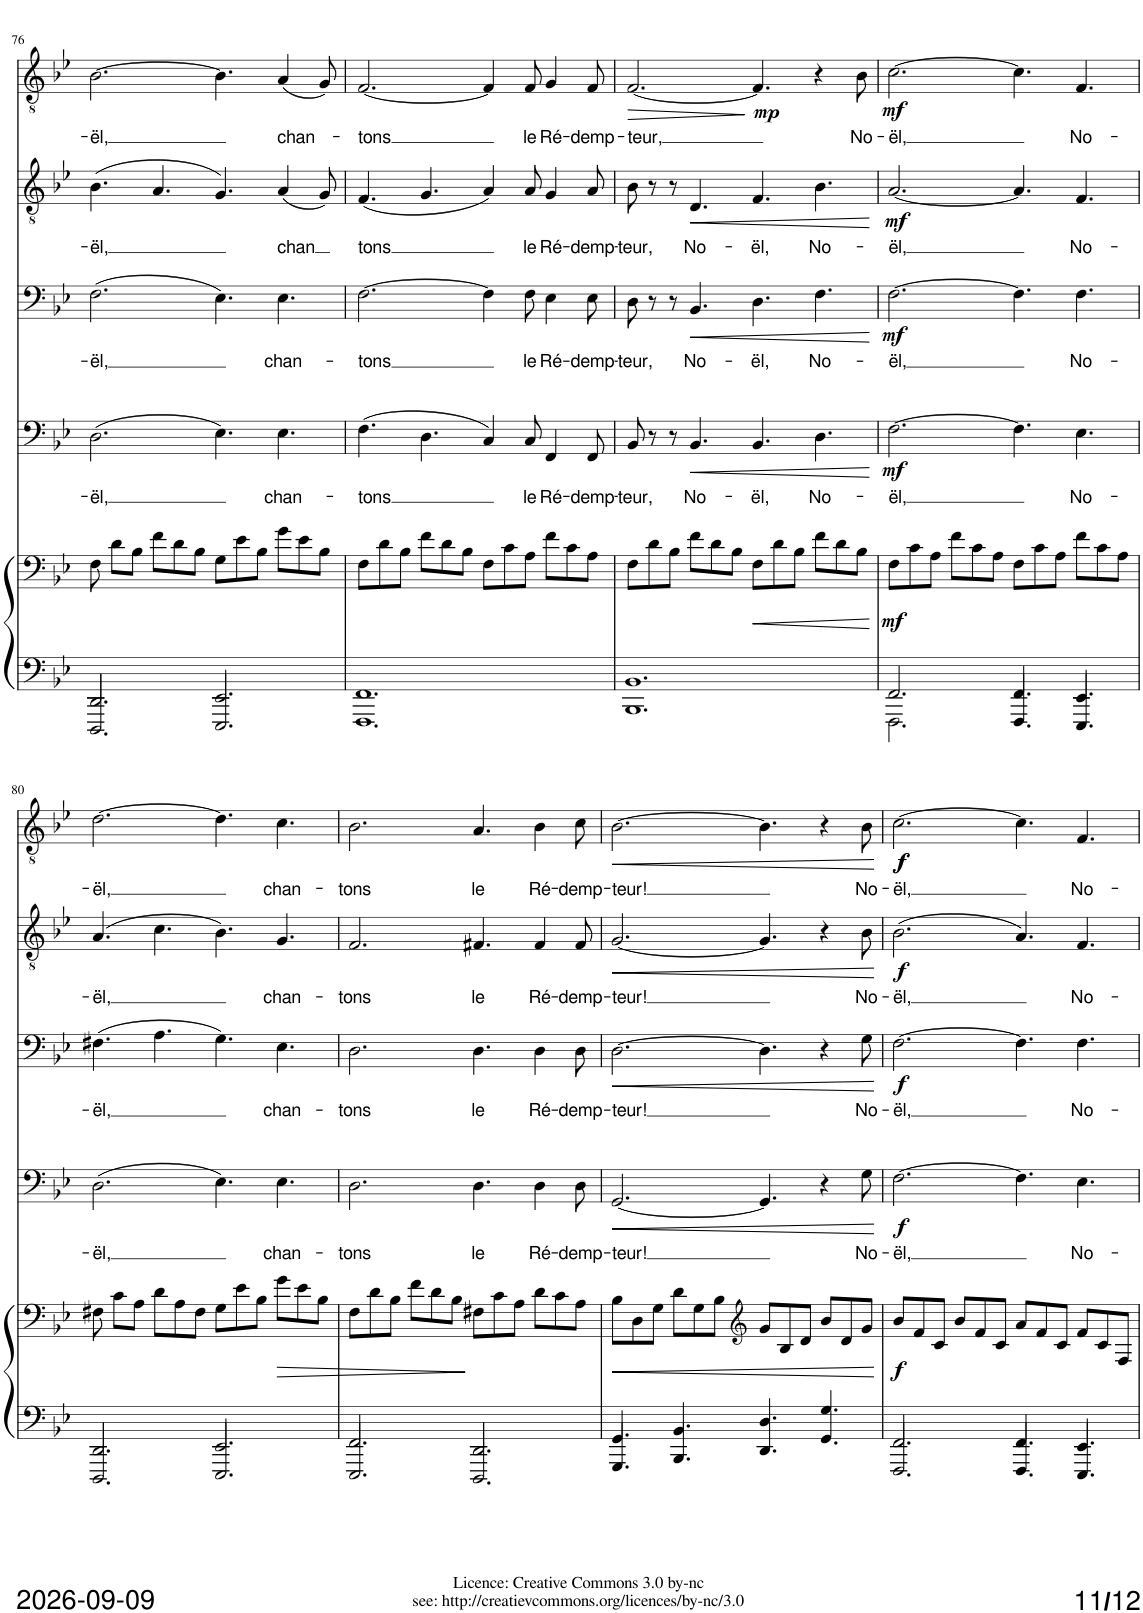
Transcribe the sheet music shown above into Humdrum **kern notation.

**kern	**kern	**dynam	**kern	**text	**dynam	**kern	**text	**dynam	**kern	**text	**dynam	**kern	**text	**dynam
*part5	*part5	*part5	*part4	*part4	*part4	*part3	*part3	*part3	*part2	*part2	*part2	*part1	*part1	*part1
*staff6	*staff5	*staff5/6	*staff4	*staff4	*staff4	*staff3	*staff3	*staff3	*staff2	*staff2	*staff2	*staff1	*staff1	*staff1
*I"Piano	*	*	*I"Bass II	*	*	*I"Bass I	*	*	*I"Tenor II	*	*	*I"Tenor I	*	*
*I'Pno	*	*	*	*	*	*	*	*	*	*	*	*	*	*
!!LO:PB:g=z
*clefF4	*clefF4	*	*clefF4	*	*	*clefF4	*	*	*clefGv2	*	*	*clefGv2	*	*
*k[b-e-]	*k[b-e-]	*	*k[b-e-]	*	*	*k[b-e-]	*	*	*k[b-e-]	*	*	*k[b-e-]	*	*
*M12/8	*M12/8	*	*M12/8	*	*	*M12/8	*	*	*M12/8	*	*	*M12/8	*	*
=76	=76	=76	=76	=76	=76	=76	=76	=76	=76	=76	=76	=76	=76	=76
*^	*	*	*	*	*	*	*	*	*	*	*	*	*	*
!	!	!	!	!	!LO:LY:b	!	!	!LO:LY:b	!	!	!LO:LY:b	!	!	!LO:LY:b	!
2.DD/	2.DDD/	8F\	.	(2.D\	-ël,	.	(2.F\	-ël,	.	(4.B-\	-ël,	.	[2.B-\	-ël,	.
.	.	8d\L	.	.	.	.	.	.	.	.	.	.	.	.	.
.	.	8B-\J	.	.	.	.	.	.	.	.	.	.	.	.	.
.	.	8f\L	.	.	.	.	.	.	.	4.A/	.	.	.	.	.
.	.	8d\	.	.	.	.	.	.	.	.	.	.	.	.	.
.	.	8B-\J	.	.	.	.	.	.	.	.	.	.	.	.	.
2.EE-/	2.EEE-/	8G\L	.	4.E-\)	.	.	4.E-\)	.	.	4.G/)	.	.	4.B-\]	.	.
.	.	8e-\	.	.	.	.	.	.	.	.	.	.	.	.	.
.	.	8B-\J	.	.	.	.	.	.	.	.	.	.	.	.	.
!	!	!	!	!	!LO:LY:b	!	!	!LO:LY:b	!	!	!LO:LY:b	!	!	!LO:LY:b	!
.	.	8g\L	.	4.E-\	chan-	.	4.E-\	chan-	.	(4A/	-chan	.	(4A/	chan-	.
.	.	8e-\	.	.	.	.	.	.	.	.	.	.	.	.	.
.	.	8B-\J	.	.	.	.	.	.	.	8G/)	.	.	8G/)	.	.
=77	=77	=77	=77	=77	=77	=77	=77	=77	=77	=77	=77	=77	=77	=77	=77
!	!	!	!	!	!LO:LY:b	!	!	!LO:LY:b	!	!	!LO:LY:b	!	!	!LO:LY:b	!
1.FF	1.FFF	8F\L	.	(4.F\	-tons	.	[2.F\	-tons	.	(4.F/	tons	.	[2.F/	-tons	.
.	.	8d\	.	.	.	.	.	.	.	.	.	.	.	.	.
.	.	8B-\J	.	.	.	.	.	.	.	.	.	.	.	.	.
.	.	8f\L	.	4.D\	.	.	.	.	.	4.G/	.	.	.	.	.
.	.	8d\	.	.	.	.	.	.	.	.	.	.	.	.	.
.	.	8B-\J	.	.	.	.	.	.	.	.	.	.	.	.	.
.	.	8F\L	.	4C/)	.	.	4F\]	.	.	4A/)	.	.	4F/]	.	.
.	.	8c\	.	.	.	.	.	.	.	.	.	.	.	.	.
!	!	!	!	!	!LO:LY:b	!	!	!LO:LY:b	!	!	!LO:LY:b	!	!	!LO:LY:b	!
.	.	8A\J	.	8C/	le	.	8F\	le	.	8A/	le	.	8F/	le	.
!	!	!	!	!	!LO:LY:b	!	!	!LO:LY:b	!	!	!LO:LY:b	!	!	!LO:LY:b	!
.	.	8f\L	.	4FF/	Ré-	.	4E-\	Ré-	.	4G/	Ré-	.	4G/	Ré-	.
.	.	8c\	.	.	.	.	.	.	.	.	.	.	.	.	.
!	!	!	!	!	!LO:LY:b	!	!	!LO:LY:b	!	!	!LO:LY:b	!	!	!LO:LY:b	!
.	.	8A\J	.	8FF/	-demp-	.	8E-\	-demp-	.	8A/	-demp-	.	8F/	-demp-	.
=78	=78	=78	=78	=78	=78	=78	=78	=78	=78	=78	=78	=78	=78	=78	=78
!	!	!	!	!	!LO:LY:b	!	!	!LO:LY:b	!	!	!LO:LY:b	!	!	!LO:LY:b	!LO:HP:b
1.BB-	1.BBB-	8F\L	.	8BB-/	-teur,	.	8D\	-teur,	.	8B-\	-teur,	.	[2.F/	-teur,	>
.	.	8d\	.	8r	.	.	8r	.	.	8r	.	.	.	.	.
.	.	8B-\J	.	8r	.	.	8r	.	.	8r	.	.	.	.	.
!	!	!	!	!	!LO:LY:b	!LO:HP:b	!	!LO:LY:b	!LO:HP:b	!	!LO:LY:b	!LO:HP:b	!	!	!
.	.	8f\L	.	4.BB-/	No-	<	4.BB-/	No-	<	4.D/	No-	<	.	.	.
.	.	8d\	.	.	.	.	.	.	.	.	.	.	.	.	.
.	.	8B-\J	.	.	.	.	.	.	.	.	.	.	.	.	.
!	!	!	!LO:HP:b	!	!LO:LY:b	!	!	!LO:LY:b	!	!	!LO:LY:b	!	!	!	!LO:DY:n=1:b
.	.	8F\L	<	4.BB-/	-ël,	.	4.D\	-ël,	.	4.F/	-ël,	.	4.F/]	.	] mp
.	.	8d\	.	.	.	.	.	.	.	.	.	.	.	.	.
.	.	8B-\J	.	.	.	.	.	.	.	.	.	.	.	.	.
!	!	!	!	!	!LO:LY:b	!	!	!LO:LY:b	!	!	!LO:LY:b	!	!	!	!
.	.	8f\L	.	4.D\	No-	.	4.F\	No-	.	4.B-\	No-	.	4r	.	.
.	.	8d\	.	.	.	.	.	.	.	.	.	.	.	.	.
!	!	!	!	!	!	!	!	!	!	!	!	!	!	!LO:LY:b	!
.	.	8B-\J	.	.	.	.	.	.	.	.	.	.	8B-\	No-	.
*v	*v	*	*	*	*	*	*	*	*	*	*	*	*	*	*
.	.	[	.	.	[	.	.	[	.	.	[	.	.	.
=79	=79	=79	=79	=79	=79	=79	=79	=79	=79	=79	=79	=79	=79	=79
*^	*	*	*	*	*	*	*	*	*	*	*	*	*	*
!	!	!	!LO:DY:b	!	!LO:LY:b	!LO:DY:b	!	!LO:LY:b	!LO:DY:b	!	!LO:LY:b	!LO:DY:b	!	!LO:LY:b	!LO:DY:b
2.FF/	2.FFF\	8F\L	mf	[2.F\	-ël,	mf	[2.F\	-ël,	mf	[2.A/	-ël,	mf	[2.c\	-ël,	mf
.	.	8c\	.	.	.	.	.	.	.	.	.	.	.	.	.
.	.	8A\J	.	.	.	.	.	.	.	.	.	.	.	.	.
.	.	8f\L	.	.	.	.	.	.	.	.	.	.	.	.	.
.	.	8c\	.	.	.	.	.	.	.	.	.	.	.	.	.
.	.	8A\J	.	.	.	.	.	.	.	.	.	.	.	.	.
4.FF/	4.FFF/	8F\L	.	4.F\]	.	.	4.F\]	.	.	4.A/]	.	.	4.c\]	.	.
.	.	8c\	.	.	.	.	.	.	.	.	.	.	.	.	.
.	.	8A\J	.	.	.	.	.	.	.	.	.	.	.	.	.
!	!	!	!	!	!LO:LY:b	!	!	!LO:LY:b	!	!	!LO:LY:b	!	!	!LO:LY:b	!
4.EE-/	4.EEE-/	8f\L	.	4.E-\	No-	.	4.F\	No-	.	4.F/	No-	.	4.F/	No-	.
.	.	8c\	.	.	.	.	.	.	.	.	.	.	.	.	.
.	.	8A\J	.	.	.	.	.	.	.	.	.	.	.	.	.
!!LO:LB:g=z
=80	=80	=80	=80	=80	=80	=80	=80	=80	=80	=80	=80	=80	=80	=80	=80
!	!	!	!	!	!LO:LY:b	!	!	!LO:LY:b	!	!	!LO:LY:b	!	!	!LO:LY:b	!
2.DD/	2.DDD/	8F#X\	.	(2.D\	-ël,	.	(4.F#X\	-ël,	.	(4.A/	-ël,	.	[2.d\	-ël,	.
.	.	8c\L	.	.	.	.	.	.	.	.	.	.	.	.	.
.	.	8A\J	.	.	.	.	.	.	.	.	.	.	.	.	.
.	.	8d\L	.	.	.	.	4.A\	.	.	4.c\	.	.	.	.	.
.	.	8A\	.	.	.	.	.	.	.	.	.	.	.	.	.
.	.	8F#\J	.	.	.	.	.	.	.	.	.	.	.	.	.
2.EE-/	2.EEE-/	8G\L	.	4.E-\)	.	.	4.G\)	.	.	4.B-\)	.	.	4.d\]	.	.
.	.	8e-\	.	.	.	.	.	.	.	.	.	.	.	.	.
.	.	8B-\J	.	.	.	.	.	.	.	.	.	.	.	.	.
!	!	!	!LO:HP:b	!	!LO:LY:b	!	!	!LO:LY:b	!	!	!LO:LY:b	!	!	!LO:LY:b	!
.	.	8g\L	>	4.E-\	chan-	.	4.E-\	chan-	.	4.G/	chan-	.	4.c\	chan-	.
.	.	8e-\	.	.	.	.	.	.	.	.	.	.	.	.	.
.	.	8B-\J	.	.	.	.	.	.	.	.	.	.	.	.	.
=81	=81	=81	=81	=81	=81	=81	=81	=81	=81	=81	=81	=81	=81	=81	=81
!	!	!	!	!	!LO:LY:b	!	!	!LO:LY:b	!	!	!LO:LY:b	!	!	!LO:LY:b	!
2.FF/	2.EEE-/	8F\L	.	2.D\	-tons	.	2.D\	-tons	.	2.F/	-tons	.	2.B-\	-tons	.
.	.	8d\	.	.	.	.	.	.	.	.	.	.	.	.	.
.	.	8B-\J	.	.	.	.	.	.	.	.	.	.	.	.	.
.	.	8f\L	.	.	.	.	.	.	.	.	.	.	.	.	.
.	.	8d\	.	.	.	.	.	.	.	.	.	.	.	.	.
.	.	8B-\J	.	.	.	.	.	.	.	.	.	.	.	.	.
!	!	!	!	!	!LO:LY:b	!	!	!LO:LY:b	!	!	!LO:LY:b	!	!	!LO:LY:b	!
2.DD/	2.DDD/	8F#X\L	]	4.D\	le	.	4.D\	le	.	4.F#X/	le	.	4.A/	le	.
.	.	8c\	.	.	.	.	.	.	.	.	.	.	.	.	.
.	.	8A\J	.	.	.	.	.	.	.	.	.	.	.	.	.
!	!	!	!	!	!LO:LY:b	!	!	!LO:LY:b	!	!	!LO:LY:b	!	!	!LO:LY:b	!
.	.	8d\L	.	4D\	Ré-	.	4D\	Ré-	.	4F#/	Ré-	.	4B-\	Ré-	.
.	.	8c\	.	.	.	.	.	.	.	.	.	.	.	.	.
!	!	!	!	!	!LO:LY:b	!	!	!LO:LY:b	!	!	!LO:LY:b	!	!	!LO:LY:b	!
.	.	8A\J	.	8D\	-demp-	.	8D\	-demp-	.	8F#/	-demp-	.	8c\	-demp-	.
=82	=82	=82	=82	=82	=82	=82	=82	=82	=82	=82	=82	=82	=82	=82	=82
!	!	!	!LO:HP:b	!	!LO:LY:b	!LO:HP:b	!	!LO:LY:b	!LO:HP:b	!	!LO:LY:b	!LO:HP:b	!	!LO:LY:b	!LO:HP:b
4.GG/	4.GGG/	8B-\L	<	[2.GG/	-teur!	<	[2.D\	-teur!	<	[2.G/	-teur!	<	[2.B-\	-teur!	<
.	.	8D\	.	.	.	.	.	.	.	.	.	.	.	.	.
.	.	8G\J	.	.	.	.	.	.	.	.	.	.	.	.	.
4.BB-/	4.BBB-/	8d\L	.	.	.	.	.	.	.	.	.	.	.	.	.
.	.	8G\	.	.	.	.	.	.	.	.	.	.	.	.	.
.	.	8B-\J	.	.	.	.	.	.	.	.	.	.	.	.	.
*	*	*clefG2	*	*	*	*	*	*	*	*	*	*	*	*	*
4.D/	4.DD/	8g/L	.	4.GG/]	.	.	4.D\]	.	.	4.G/]	.	.	4.B-\]	.	.
.	.	8B-/	.	.	.	.	.	.	.	.	.	.	.	.	.
.	.	8d/J	.	.	.	.	.	.	.	.	.	.	.	.	.
4.G/	4.GG/	8b-/L	.	4r	.	.	4r	.	.	4r	.	.	4r	.	.
.	.	8d/	.	.	.	.	.	.	.	.	.	.	.	.	.
!	!	!	!	!	!LO:LY:b	!	!	!LO:LY:b	!	!	!LO:LY:b	!	!	!LO:LY:b	!
.	.	8g/J	.	8G\	No-	.	8G\	No-	.	8B-\	No-	.	8B-\	No-	.
*v	*v	*	*	*	*	*	*	*	*	*	*	*	*	*	*
.	.	[	.	.	[	.	.	[	.	.	[	.	.	[
=83	=83	=83	=83	=83	=83	=83	=83	=83	=83	=83	=83	=83	=83	=83
*^	*	*	*	*	*	*	*	*	*	*	*	*	*	*
!	!	!	!LO:DY:b	!	!LO:LY:b	!LO:DY:b	!	!LO:LY:b	!LO:DY:b	!	!LO:LY:b	!LO:DY:b	!	!LO:LY:b	!LO:DY:b
!	!	!	!	!	!	!	!	!	!	!	!	!	!	!	!LO:DY:n=1:b
2.FF/	2.FFF/	8b-/L	f	[2.F\	-ël,	f	[2.F\	-ël,	f	(2.B-\	-ël,	f	[2.c\	-ël,	f f
.	.	8f/	.	.	.	.	.	.	.	.	.	.	.	.	.
.	.	8c/J	.	.	.	.	.	.	.	.	.	.	.	.	.
.	.	8b-/L	.	.	.	.	.	.	.	.	.	.	.	.	.
.	.	8f/	.	.	.	.	.	.	.	.	.	.	.	.	.
.	.	8c/J	.	.	.	.	.	.	.	.	.	.	.	.	.
4.FF/	4.FFF/	8a/L	.	4.F\]	.	.	4.F\]	.	.	4.A/)	.	.	4.c\]	.	.
.	.	8f/	.	.	.	.	.	.	.	.	.	.	.	.	.
.	.	8c/J	.	.	.	.	.	.	.	.	.	.	.	.	.
!	!	!	!	!	!LO:LY:b	!	!	!LO:LY:b	!	!	!LO:LY:b	!	!	!LO:LY:b	!
4.EE-/	4.EEE-/	8f/L	.	4.E-\	No-	.	4.F\	No-	.	4.F/	No-	.	4.F/	No-	.
.	.	8c/	.	.	.	.	.	.	.	.	.	.	.	.	.
.	.	8F/J	.	.	.	.	.	.	.	.	.	.	.	.	.
*v	*v	*	*	*	*	*	*	*	*	*	*	*	*	*	*
=	=	=	=	=	=	=	=	=	=	=	=	=	=	=
*-	*-	*-	*-	*-	*-	*-	*-	*-	*-	*-	*-	*-	*-	*-
